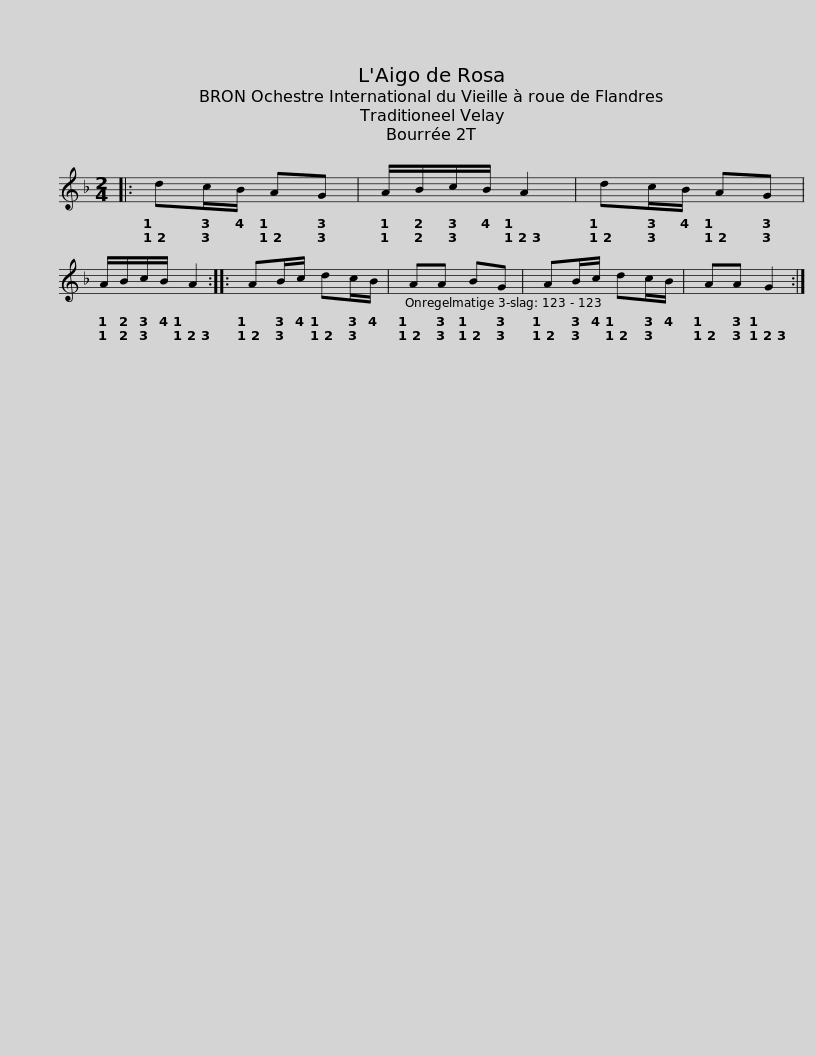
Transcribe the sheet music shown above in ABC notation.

X:1
L:1/8
M:2/4
I:linebreak $
K:F
V:1 treble
V:1
|: dc/B/ AG | A/B/c/B/ A2 | dc/B/ AG | A/B/c/B/ A2 :: AB/c/ dc/B/ |$ %5
 AA BG | AB/c/ dc/B/ | AA G2 :| %8
